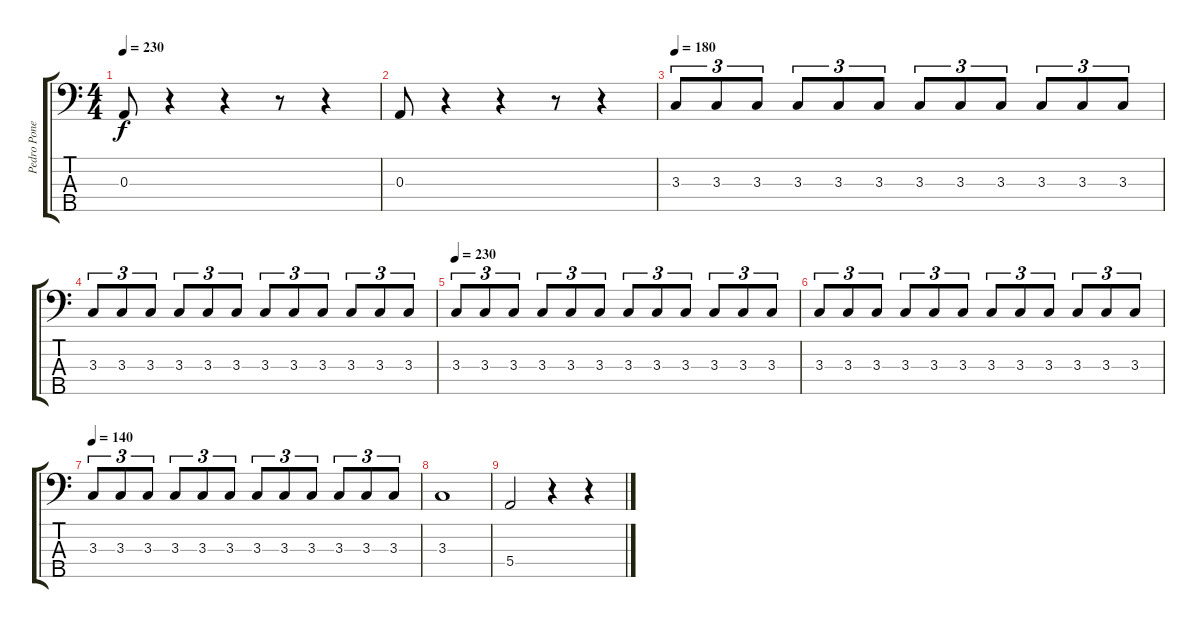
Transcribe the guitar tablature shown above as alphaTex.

\track ("Pedro Poney Ret" "Pedro Pone") {instrument electricbasspick}
\staff {score tabs}
\tuning (G2 D2 A1 E1 B0) {hide}
\ts (4 4)
\tempo 230
\clef f4
\ks c
0.3.8{dy f} r.4 r.4 r.8 r.4 |
0.3.8 r.4 r.4 r.8 r.4 |
\tempo 180
3.3.8{tu (3 2)} 3.3.8{tu (3 2)} 3.3.8{tu (3 2)} 3.3.8{tu (3 2)} 3.3.8{tu (3 2)} 3.3.8{tu (3 2)} 3.3.8{tu (3 2)} 3.3.8{tu (3 2)} 3.3.8{tu (3 2)} 3.3.8{tu (3 2)} 3.3.8{tu (3 2)} 3.3.8{tu (3 2)} |
3.3.8{tu (3 2)} 3.3.8{tu (3 2)} 3.3.8{tu (3 2)} 3.3.8{tu (3 2)} 3.3.8{tu (3 2)} 3.3.8{tu (3 2)} 3.3.8{tu (3 2)} 3.3.8{tu (3 2)} 3.3.8{tu (3 2)} 3.3.8{tu (3 2)} 3.3.8{tu (3 2)} 3.3.8{tu (3 2)} |
\tempo 230
3.3.8{tu (3 2)} 3.3.8{tu (3 2)} 3.3.8{tu (3 2)} 3.3.8{tu (3 2)} 3.3.8{tu (3 2)} 3.3.8{tu (3 2)} 3.3.8{tu (3 2)} 3.3.8{tu (3 2)} 3.3.8{tu (3 2)} 3.3.8{tu (3 2)} 3.3.8{tu (3 2)} 3.3.8{tu (3 2)} |
3.3.8{tu (3 2)} 3.3.8{tu (3 2)} 3.3.8{tu (3 2)} 3.3.8{tu (3 2)} 3.3.8{tu (3 2)} 3.3.8{tu (3 2)} 3.3.8{tu (3 2)} 3.3.8{tu (3 2)} 3.3.8{tu (3 2)} 3.3.8{tu (3 2)} 3.3.8{tu (3 2)} 3.3.8{tu (3 2)} |
\tempo 140
3.3.8{tu (3 2)} 3.3.8{tu (3 2)} 3.3.8{tu (3 2)} 3.3.8{tu (3 2)} 3.3.8{tu (3 2)} 3.3.8{tu (3 2)} 3.3.8{tu (3 2)} 3.3.8{tu (3 2)} 3.3.8{tu (3 2)} 3.3.8{tu (3 2)} 3.3.8{tu (3 2)} 3.3.8{tu (3 2)} |
3.3.1 |
5.4.2 r.4 r.4
